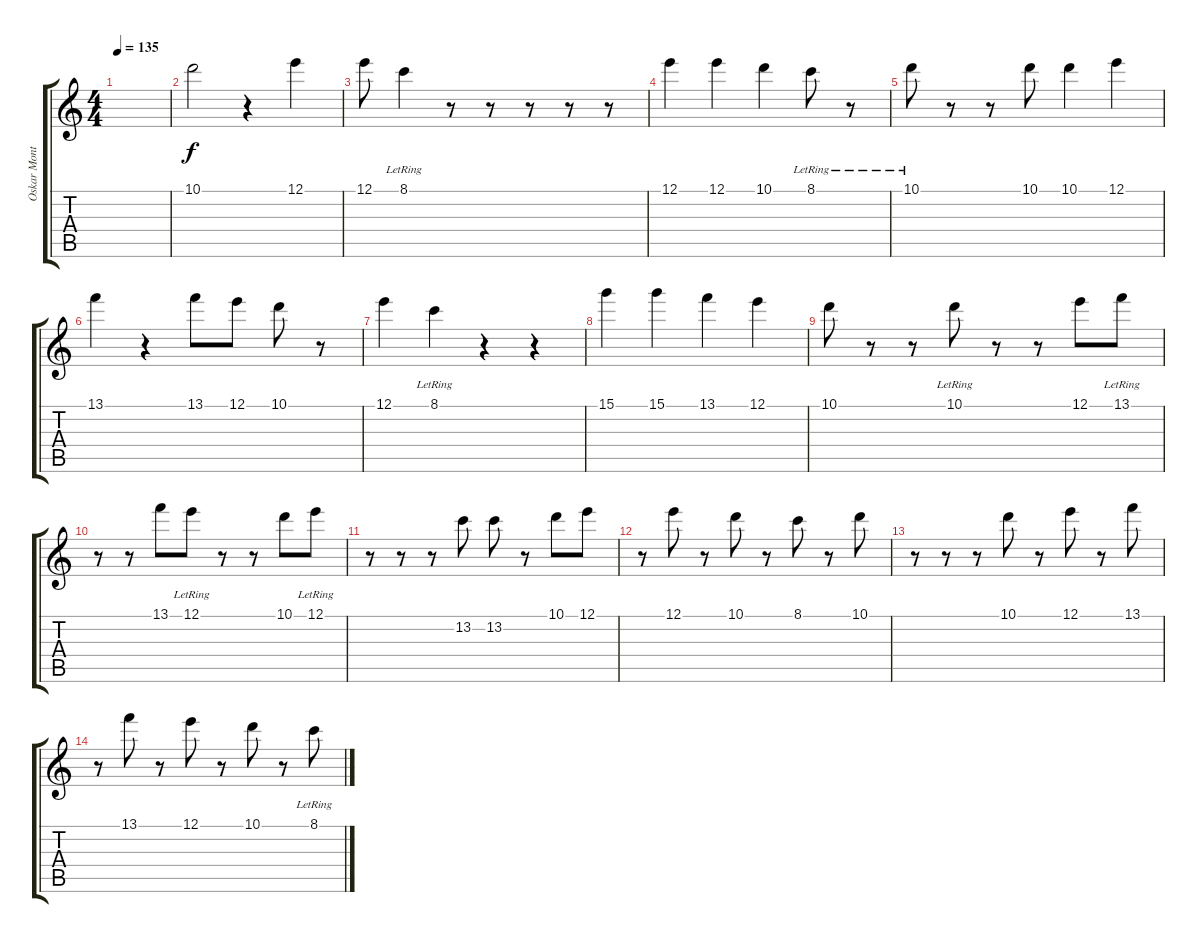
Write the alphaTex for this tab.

\track ("Oskar Montelius" "Oskar Mont") {instrument acousticguitarnylon}
\staff {score tabs}
\tuning (E4 B3 G3 D3 A2 E2) {hide}
\ts (4 4)
\tempo 135
\clef g2
\ks c
|
10.1.2 r.4 12.1.4 |
12.1.8 8.1{lr}.4 r.8 r.8 r.8 r.8 r.8 |
12.1.4 12.1.4 10.1.4 8.1{lr}.8 r.8 |
10.1{lr}.8 r.8 r.8 10.1.8 10.1.4 12.1.4 |
13.1.4 r.4 13.1.8 12.1.8 10.1.8 r.8 |
12.1.4 8.1{lr}.4 r.4 r.4 |
15.1.4 15.1.4 13.1.4 12.1.4 |
10.1.8 r.8 r.8 10.1{lr}.8 r.8 r.8 12.1.8 13.1{lr}.8 |
r.8 r.8 13.1.8 12.1{lr}.8 r.8 r.8 10.1.8 12.1{lr}.8 |
r.8 r.8 r.8 13.2.8 13.2.8 r.8 10.1.8 12.1.8 |
r.8 12.1.8 r.8 10.1.8 r.8 8.1.8 r.8 10.1.8 |
r.8 r.8 r.8 10.1.8 r.8 12.1.8 r.8 13.1.8 |
r.8 13.1.8 r.8 12.1.8 r.8 10.1.8 r.8 8.1{lr}.8
